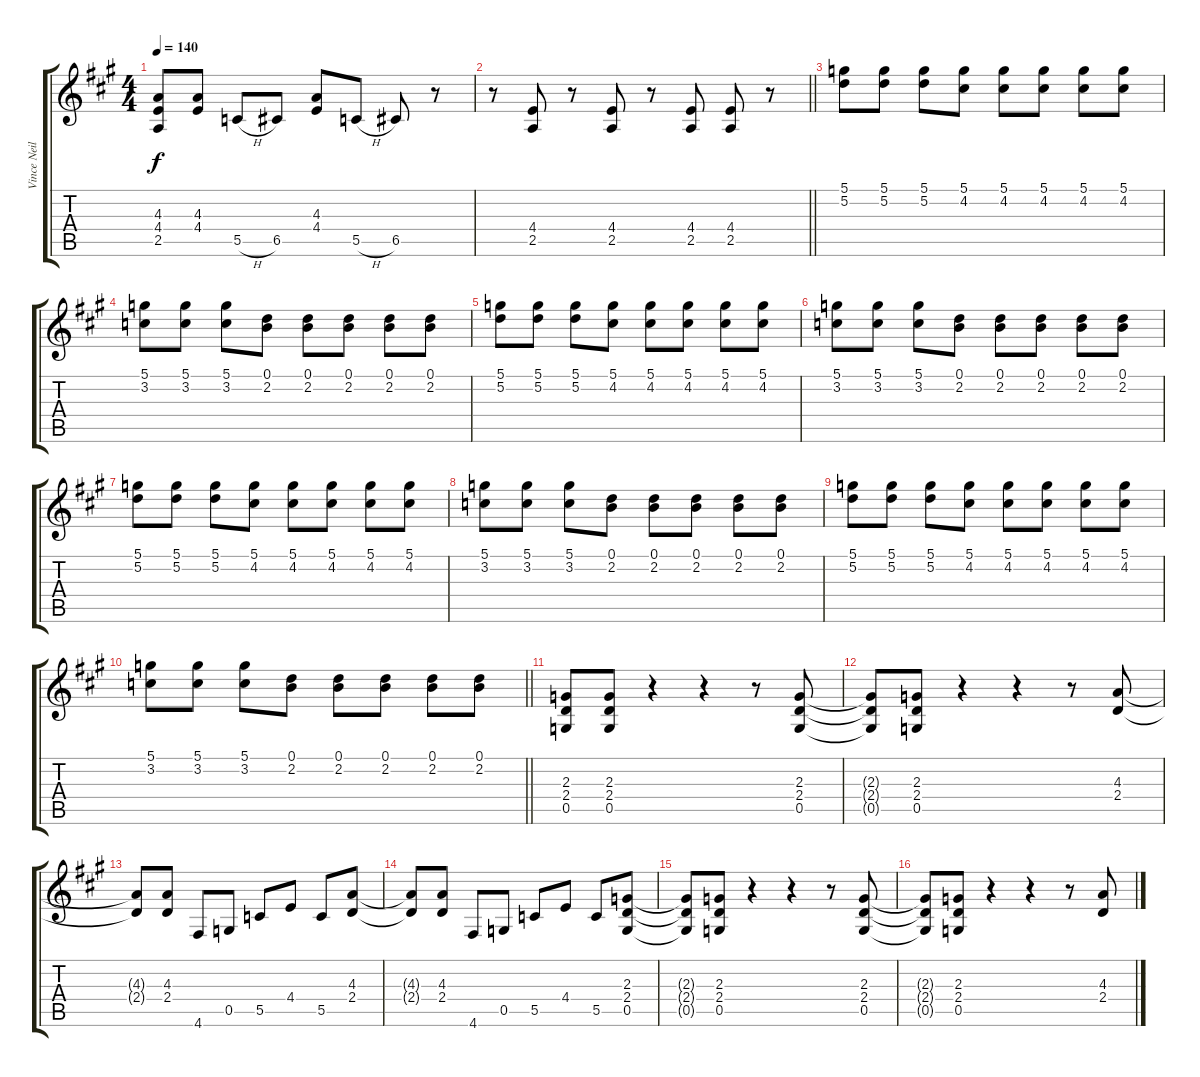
\track ("Vince Neil" "Vince Neil") {instrument distortionguitar}
\staff {score tabs}
\tuning (D4 A3 F3 C3 G2 D2) {hide}
\ts (4 4)
\tempo 140
\clef g2
\ks a
(4.3{t} 4.4{t} 2.5{t}).8{dy f} (4.3 4.4).8 5.5{h}.8 6.5.8 (4.3 4.4).8 5.5{h}.8 6.5.8 r.8 |
\barLineRight lightlight
r.8 (4.4 2.5).8 r.8 (4.4 2.5).8 r.8 (4.4 2.5).8 (4.4 2.5).8 r.8 |
(5.1 5.2).8 (5.1 5.2).8 (5.1 5.2).8 (5.1 4.2).8 (5.1 4.2).8 (5.1 4.2).8 (5.1 4.2).8 (5.1 4.2).8 |
(5.1 3.2).8 (5.1 3.2).8 (5.1 3.2).8 (0.1 2.2).8 (0.1 2.2).8 (0.1 2.2).8 (0.1 2.2).8 (0.1 2.2).8 |
(5.1 5.2).8 (5.1 5.2).8 (5.1 5.2).8 (5.1 4.2).8 (5.1 4.2).8 (5.1 4.2).8 (5.1 4.2).8 (5.1 4.2).8 |
(5.1 3.2).8 (5.1 3.2).8 (5.1 3.2).8 (0.1 2.2).8 (0.1 2.2).8 (0.1 2.2).8 (0.1 2.2).8 (0.1 2.2).8 |
(5.1 5.2).8 (5.1 5.2).8 (5.1 5.2).8 (5.1 4.2).8 (5.1 4.2).8 (5.1 4.2).8 (5.1 4.2).8 (5.1 4.2).8 |
(5.1 3.2).8 (5.1 3.2).8 (5.1 3.2).8 (0.1 2.2).8 (0.1 2.2).8 (0.1 2.2).8 (0.1 2.2).8 (0.1 2.2).8 |
(5.1 5.2).8 (5.1 5.2).8 (5.1 5.2).8 (5.1 4.2).8 (5.1 4.2).8 (5.1 4.2).8 (5.1 4.2).8 (5.1 4.2).8 |
\barLineRight lightlight
(5.1 3.2).8 (5.1 3.2).8 (5.1 3.2).8 (0.1 2.2).8 (0.1 2.2).8 (0.1 2.2).8 (0.1 2.2).8 (0.1 2.2).8 |
(2.3 2.4 0.5).8 (2.3 2.4 0.5).8 r.4 r.4 r.8 (2.3 2.4 0.5).8 |
(2.3{t} 2.4{t} 0.5{t}).8 (2.3 2.4 0.5).8 r.4 r.4 r.8 (4.3 2.4).8 |
(4.3{t} 2.4{t}).8 (4.3 2.4).8 4.6.8 0.5.8 5.5.8 4.4.8 5.5.8 (4.3 2.4).8 |
(4.3{t} 2.4{t}).8 (4.3 2.4).8 4.6.8 0.5.8 5.5.8 4.4.8 5.5.8 (2.3 2.4 0.5).8 |
(2.3{t} 2.4{t} 0.5{t}).8 (2.3 2.4 0.5).8 r.4 r.4 r.8 (2.3 2.4 0.5).8 |
(2.3{t} 2.4{t} 0.5{t}).8 (2.3 2.4 0.5).8 r.4 r.4 r.8 (4.3 2.4).8
